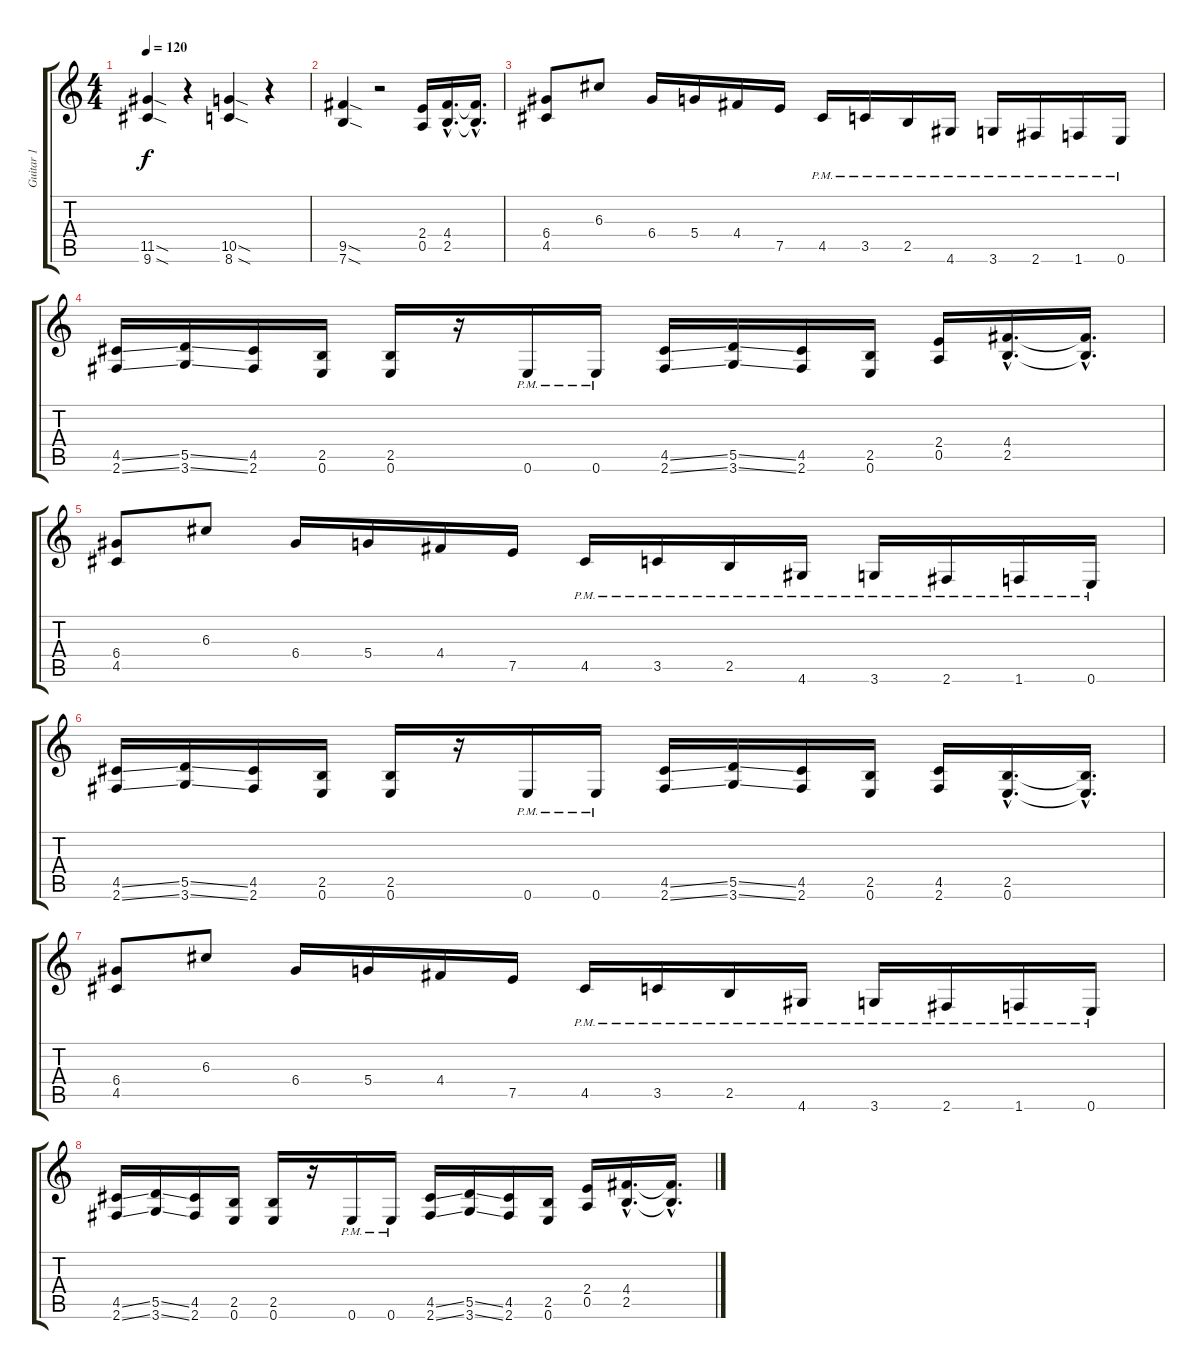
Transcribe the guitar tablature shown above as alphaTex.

\track ("Guitar 1" "Guitar 1") {instrument distortionguitar}
\staff {score tabs}
\tuning (E4 B3 G3 D3 A2 E2) {hide}
\ts (4 4)
\tempo 120
\clef g2
\ks c
(11.5{sod} 9.6{sod}).4{dy f instrument distortionguitar} r.4 (10.5{sod} 8.6{sod}).4 r.4 |
(9.5{sod} 7.6{sod}).4 r.2 (2.4 0.5).16 (4.4{hac} 2.5{hac}).16{d} (4.4{hac t} 2.5{hac t}).16{d} |
(6.4 4.5).8 6.3.8 6.4.16 5.4.16 4.4.16 7.5.16 4.5{pm}.16 3.5{pm}.16 2.5{pm}.16 4.6{pm}.16 3.6{pm}.16 2.6{pm}.16 1.6{pm}.16 0.6{pm}.16 |
(4.5{ss} 2.6{ss}).16 (5.5{ss} 3.6{ss}).16 (4.5 2.6).16 (2.5 0.6).16 (2.5 0.6).16 r.16 0.6{pm}.16 0.6{pm}.16 (4.5{ss} 2.6{ss}).16 (5.5{ss} 3.6{ss}).16 (4.5 2.6).16 (2.5 0.6).16 (2.4 0.5).16 (4.4{hac} 2.5{hac}).16{d} (4.4{hac t} 2.5{hac t}).16{d} |
(6.4 4.5).8 6.3.8 6.4.16 5.4.16 4.4.16 7.5.16 4.5{pm}.16 3.5{pm}.16 2.5{pm}.16 4.6{pm}.16 3.6{pm}.16 2.6{pm}.16 1.6{pm}.16 0.6{pm}.16 |
(4.5{ss} 2.6{ss}).16 (5.5{ss} 3.6{ss}).16 (4.5 2.6).16 (2.5 0.6).16 (2.5 0.6).16 r.16 0.6{pm}.16 0.6{pm}.16 (4.5{ss} 2.6{ss}).16 (5.5{ss} 3.6{ss}).16 (4.5 2.6).16 (2.5 0.6).16 (4.5 2.6).16 (2.5{hac} 0.6{hac}).16{d} (2.5{hac t} 0.6{hac t}).16{d} |
(6.4 4.5).8 6.3.8 6.4.16 5.4.16 4.4.16 7.5.16 4.5{pm}.16 3.5{pm}.16 2.5{pm}.16 4.6{pm}.16 3.6{pm}.16 2.6{pm}.16 1.6{pm}.16 0.6{pm}.16 |
(4.5{ss} 2.6{ss}).16 (5.5{ss} 3.6{ss}).16 (4.5 2.6).16 (2.5 0.6).16 (2.5 0.6).16 r.16 0.6{pm}.16 0.6{pm}.16 (4.5{ss} 2.6{ss}).16 (5.5{ss} 3.6{ss}).16 (4.5 2.6).16 (2.5 0.6).16 (2.4 0.5).16 (4.4{hac} 2.5{hac}).16{d} (4.4{hac t} 2.5{hac t}).16{d}
